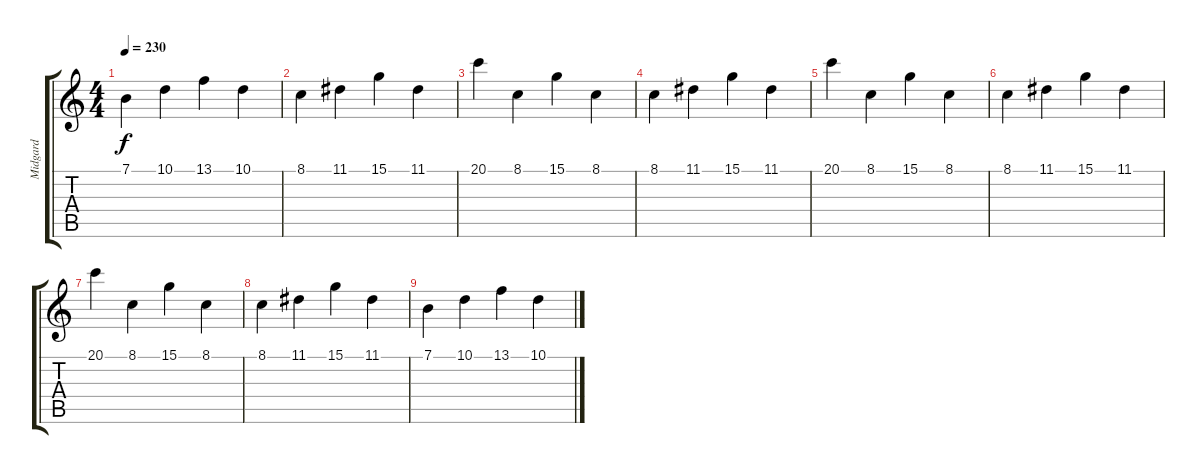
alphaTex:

\track ("Midgard" "Midgard") {instrument brightacousticpiano}
\staff {score tabs}
\tuning (E4 B3 G3 D3 A2 E2) {hide}
\ts (4 4)
\tempo 230
\clef g2
\ks c
7.1.4{dy f} 10.1.4 13.1.4 10.1.4 |
8.1.4 11.1.4 15.1.4 11.1.4 |
20.1.4 8.1.4 15.1.4 8.1.4 |
8.1.4 11.1.4 15.1.4 11.1.4 |
20.1.4 8.1.4 15.1.4 8.1.4 |
8.1.4 11.1.4 15.1.4 11.1.4 |
20.1.4 8.1.4 15.1.4 8.1.4 |
8.1.4 11.1.4 15.1.4 11.1.4 |
7.1.4 10.1.4 13.1.4 10.1.4
